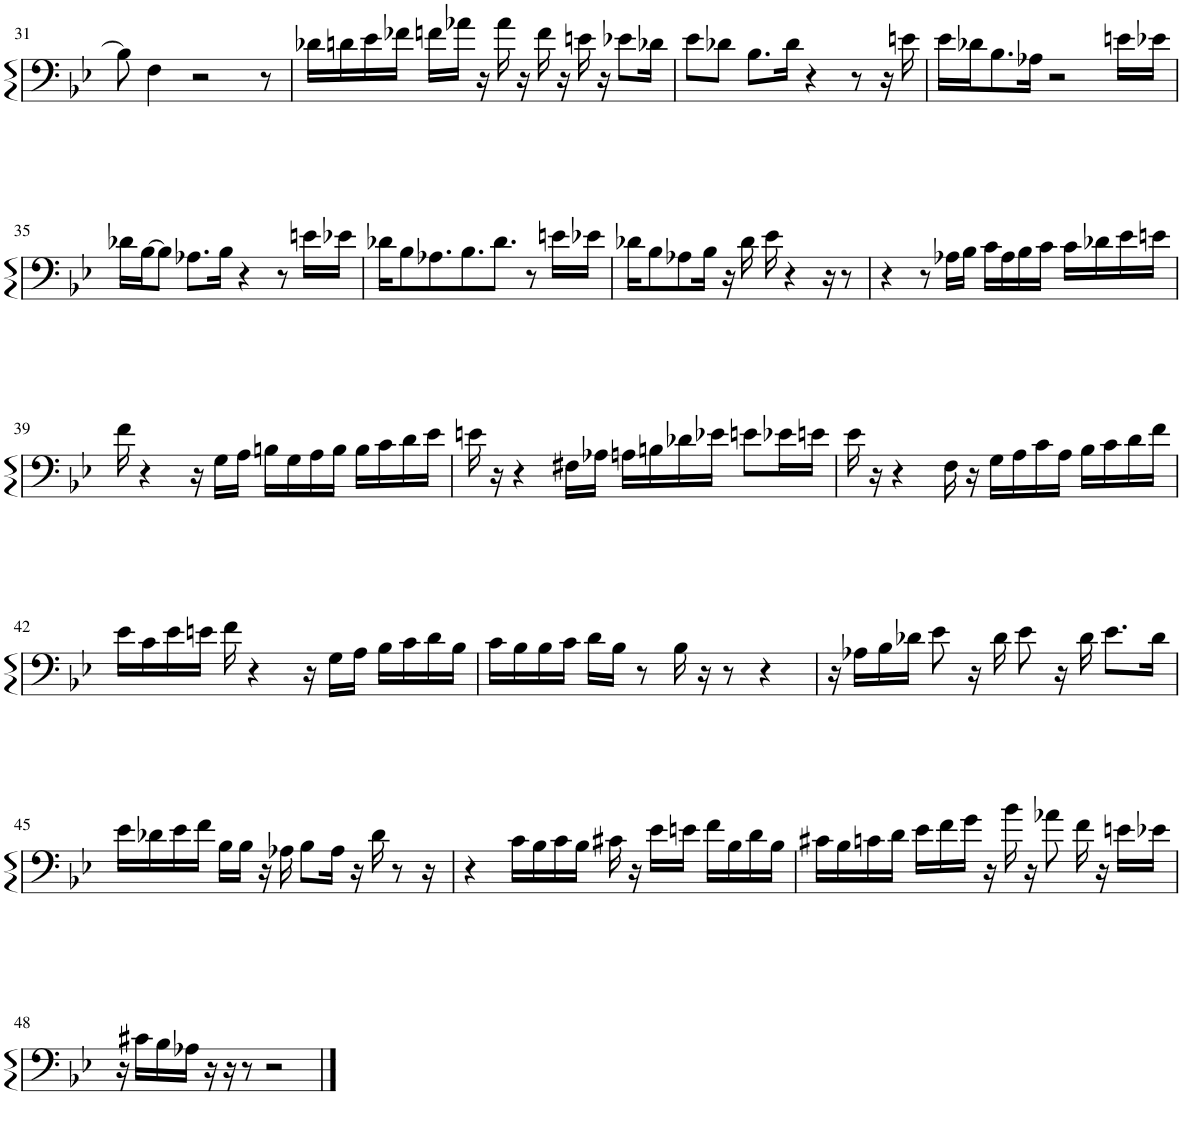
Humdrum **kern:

**kern
*part1
*staff1
*I"Piano
*I'Pno.
!!LO:PB:g=z
*clefF4
*k[b-e-]
*M4/4
=31
8B-\]
4F\
2r
8r
=32
16d-X\LL
16dn\
16e-\
16f-X\JJ
16fn\LL
16a-X\JJ
16r
16a-\
16r
16f\
16r
16en\
16r
8e-X\L
16d-X\Jk
=33
8e-\L
8d-X\J
8.B-\L
16d-\Jk
4r
8r
16r
16en\
=34
16e-\LL
16d-X\J
8.B-\
16A-X\Jk
2r
16en\LL
16e-X\JJ
!!LO:LB:g=z
=35
16d-X\LL
[16B-\J
8B-\J]
8.A-X\L
16B-\Jk
4r
8r
16en\LL
16e-X\JJ
=36
16d-X\KL
8B-\
8.A-X\
8.B-\
8.d-\J
8r
16en\LL
16e-X\JJ
=37
16d-X\KL
8B-\
8A-X\
16B-\Jk
16r
16d-\
16e-\
4r
16r
8r
=38
4r
8r
16A-X\LL
16B-\JJ
16c\LL
16A-\
16B-\
16c\JJ
16c\LL
16d-X\
16e-\
16en\JJ
!!LO:LB:g=z
=39
16f\
4r
16r
16G\LL
16A\JJ
16Bn\LL
16G\
16A\
16B\JJ
16B\LL
16c\
16d\
16e-\JJ
=40
16en\
16r
4r
16F#X\LL
16A-X\JJ
16An\LL
16Bn\
16d-X\
16e-X\JJ
8en\L
16e-X\L
16en\JJ
=41
16e-\
16r
4r
16F\
16r
16G\LL
16A\
16c\
16A\JJ
16B-\LL
16c\
16d\
16f\JJ
!!LO:LB:g=z
=42
16e-\LL
16c\
16e-\
16en\JJ
16f\
4r
16r
16G\LL
16A\JJ
16B-\LL
16c\
16d\
16B-\JJ
=43
16c\LL
16B-\
16B-\
16c\JJ
16d\LL
16B-\JJ
8r
16B-\
16r
8r
4r
=44
16r
16A-X\LL
16B-\
16d-X\JJ
8e-\
16r
16d-\
8e-\
16r
16d-\
8.e-\L
16d-\Jk
!!LO:LB:g=z
=45
16e-\LL
16d-X\
16e-\
16f\JJ
16B-\LL
16B-\JJ
16r
16A-X\
8B-\L
16A-\Jk
16r
16d-\
8r
16r
=46
4r
16c\LL
16B-\
16c\
16B-\JJ
16c#X\
16r
16e-\LL
16en\JJ
16f\LL
16B-\
16d\
16B-\JJ
=47
16c#X\LL
16B-\
16cn\
16d\JJ
16e-\LL
16f\
16g\JJ
16r
16b-\
16r
8a-X\
16f\
16r
16en\LL
16e-X\JJ
!!LO:LB:g=z
=48
16r
16c#X\LL
16B-\
16A-X\JJ
16r
16r
8r
2r
==
*-
